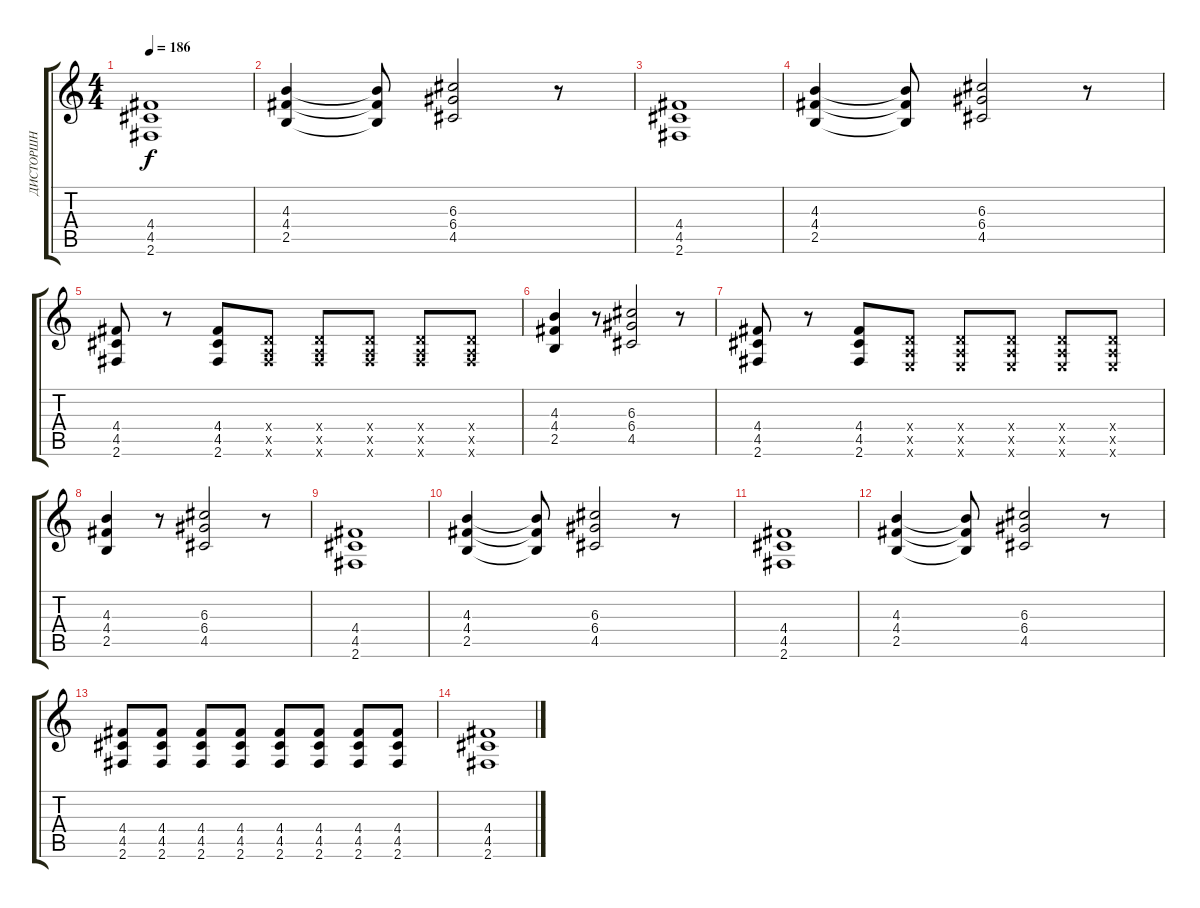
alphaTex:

\track ("ДИСТОРШН" "ДИСТОРШН") {instrument distortionguitar}
\staff {score tabs}
\tuning (E4 B3 G3 D3 A2 E2) {hide}
\ts (4 4)
\tempo 186
\clef g2
\ks c
(4.4 4.5 2.6).1{dy f} |
(4.3 4.4 2.5).4 (4.3{t} 4.4{t} 2.5{t}).8 (6.3 6.4 4.5).2 r.8 |
(4.4 4.5 2.6).1 |
(4.3 4.4 2.5).4 (4.3{t} 4.4{t} 2.5{t}).8 (6.3 6.4 4.5).2 r.8 |
(4.4 4.5 2.6).8 r.8 (4.4 4.5 2.6).8 (0.4{x} 0.5{x} 2.6{x}).8 (0.4{x} 0.5{x} 2.6{x}).8 (0.4{x} 0.5{x} 2.6{x}).8 (0.4{x} 0.5{x} 2.6{x}).8 (0.4{x} 0.5{x} 2.6{x}).8 |
(4.3 4.4 2.5).4 r.8 (6.3 6.4 4.5).2 r.8 |
(4.4 4.5 2.6).8 r.8 (4.4 4.5 2.6).8 (0.4{x} 0.5{x} 0.6{x}).8 (0.4{x} 0.5{x} 0.6{x}).8 (0.4{x} 0.5{x} 0.6{x}).8 (0.4{x} 0.5{x} 0.6{x}).8 (0.4{x} 0.5{x} 0.6{x}).8 |
(4.3 4.4 2.5).4 r.8 (6.3 6.4 4.5).2 r.8 |
(4.4 4.5 2.6).1 |
(4.3 4.4 2.5).4 (4.3{t} 4.4{t} 2.5{t}).8 (6.3 6.4 4.5).2 r.8 |
(4.4 4.5 2.6).1 |
(4.3 4.4 2.5).4 (4.3{t} 4.4{t} 2.5{t}).8 (6.3 6.4 4.5).2 r.8 |
(4.4 4.5 2.6).8 (4.4 4.5 2.6).8 (4.4 4.5 2.6).8 (4.4 4.5 2.6).8 (4.4 4.5 2.6).8 (4.4 4.5 2.6).8 (4.4 4.5 2.6).8 (4.4 4.5 2.6).8 |
(4.4 4.5 2.6).1
